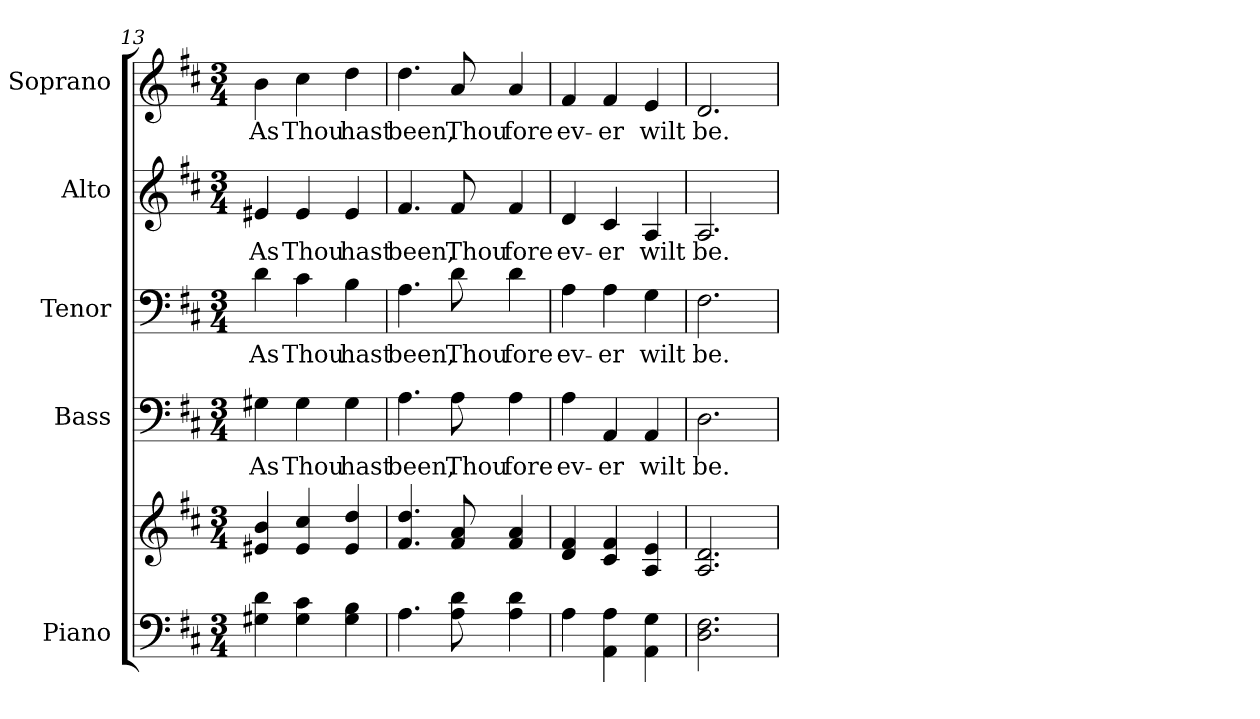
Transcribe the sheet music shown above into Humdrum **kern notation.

**kern	**kern	**kern	**text	**kern	**text	**kern	**text	**kern	**text
*part5	*part5	*part4	*part4	*part3	*part3	*part2	*part2	*part1	*part1
*staff6	*staff5	*staff4	*staff4	*staff3	*staff3	*staff2	*staff2	*staff1	*staff1
*I"Piano	*	*I"Bass	*	*I"Tenor	*	*I"Alto	*	*I"Soprano	*
*I'Pno.	*	*I'B.	*	*I'T.	*	*I'A.	*	*I'S.	*
!!LO:PB:g=z
*clefF4	*clefG2	*clefF4	*	*clefF4	*	*clefG2	*	*clefG2	*
*k[f#c#]	*k[f#c#]	*k[f#c#]	*	*k[f#c#]	*	*k[f#c#]	*	*k[f#c#]	*
*D:	*D:	*D:	*	*D:	*	*D:	*	*D:	*
*M3/4	*M3/4	*M3/4	*	*M3/4	*	*M3/4	*	*M3/4	*
=13	=13	=13	=13	=13	=13	=13	=13	=13	=13
!	!	!	!LO:LY:b:color=#000000	!	!	!	!	!	!
!	!	!	!	!	!LO:LY:b:color=#000000	!	!	!	!
!	!	!	!	!	!	!	!LO:LY:b:color=#000000	!	!
!	!	!	!	!	!	!	!	!	!LO:LY:b:color=#000000
4G#Xi\ 4di	4e#Xi/ 4bi	4G#Xi\	As	4di\	As	4e#Xi/	As	4bi\	As
!	!	!	!LO:LY:b:color=#000000	!	!	!	!	!	!
!	!	!	!	!	!LO:LY:b:color=#000000	!	!	!	!
!	!	!	!	!	!	!	!LO:LY:b:color=#000000	!	!
!	!	!	!	!	!	!	!	!	!LO:LY:b:color=#000000
4G#i\ 4c#i	4e#i/ 4cc#i	4G#i\	Thou	4c#i\	Thou	4e#i/	Thou	4cc#i\	Thou
!	!	!	!LO:LY:b:color=#000000	!	!	!	!	!	!
!	!	!	!	!	!LO:LY:b:color=#000000	!	!	!	!
!	!	!	!	!	!	!	!LO:LY:b:color=#000000	!	!
!	!	!	!	!	!	!	!	!	!LO:LY:b:color=#000000
4G#i\ 4Bi	4e#i/ 4ddi	4G#i\	hast	4Bi\	hast	4e#i/	hast	4ddi\	hast
=14	=14	=14	=14	=14	=14	=14	=14	=14	=14
!	!	!	!LO:LY:b:color=#000000	!	!	!	!	!	!
!	!	!	!	!	!LO:LY:b:color=#000000	!	!	!	!
!	!	!	!	!	!	!	!LO:LY:b:color=#000000	!	!
!	!	!	!	!	!	!	!	!	!LO:LY:b:color=#000000
4.Ai\	4.f#i/ 4.ddi	4.Ai\	been,	4.Ai\	been,	4.f#i/	been,	4.ddi\	been,
!	!	!	!LO:LY:b:color=#000000	!	!	!	!	!	!
!	!	!	!	!	!LO:LY:b:color=#000000	!	!	!	!
!	!	!	!	!	!	!	!LO:LY:b:color=#000000	!	!
!	!	!	!	!	!	!	!	!	!LO:LY:b:color=#000000
8Ai\ 8di	8f#i/ 8ai	8Ai\	Thou	8di\	Thou	8f#i/	Thou	8ai/	Thou
!	!	!	!LO:LY:b:color=#000000	!	!	!	!	!	!
!	!	!	!	!	!LO:LY:b:color=#000000	!	!	!	!
!	!	!	!	!	!	!	!LO:LY:b:color=#000000	!	!
!	!	!	!	!	!	!	!	!	!LO:LY:b:color=#000000
4Ai\ 4di	4f#i/ 4ai	4Ai\	fore	4di\	fore	4f#i/	fore	4ai/	fore
=15	=15	=15	=15	=15	=15	=15	=15	=15	=15
!	!	!	!LO:LY:b:color=#000000	!	!	!	!	!	!
!	!	!	!	!	!LO:LY:b:color=#000000	!	!	!	!
!	!	!	!	!	!	!	!LO:LY:b:color=#000000	!	!
!	!	!	!	!	!	!	!	!	!LO:LY:b:color=#000000
4Ai\	4di/ 4f#i	4Ai\	ev-	4Ai\	ev-	4di/	ev-	4f#i/	ev-
!	!	!	!LO:LY:b:color=#000000	!	!	!	!	!	!
!	!	!	!	!	!LO:LY:b:color=#000000	!	!	!	!
!	!	!	!	!	!	!	!LO:LY:b:color=#000000	!	!
!	!	!	!	!	!	!	!	!	!LO:LY:b:color=#000000
4AAi\ 4Ai	4c#i/ 4f#i	4AAi/	-er	4Ai\	-er	4c#i/	-er	4f#i/	-er
!	!	!	!LO:LY:b:color=#000000	!	!	!	!	!	!
!	!	!	!	!	!LO:LY:b:color=#000000	!	!	!	!
!	!	!	!	!	!	!	!LO:LY:b:color=#000000	!	!
!	!	!	!	!	!	!	!	!	!LO:LY:b:color=#000000
4AAi\ 4Gi	4Ai/ 4ei	4AAi/	wilt	4Gi\	wilt	4Ai/	wilt	4ei/	wilt
!!LO:PB:g=z
=16	=16	=16	=16	=16	=16	=16	=16	=16	=16
!	!	!	!LO:LY:b:color=#000000	!	!	!	!	!	!
!	!	!	!	!	!LO:LY:b:color=#000000	!	!	!	!
!	!	!	!	!	!	!	!LO:LY:b:color=#000000	!	!
!	!	!	!	!	!	!	!	!	!LO:LY:b:color=#000000
2.Di\ 2.F#i	2.Ai/ 2.di	2.Di\	be.	2.F#i\	be.	2.Ai/	be.	2.di/	be.
=	=	=	=	=	=	=	=	=	=
*-	*-	*-	*-	*-	*-	*-	*-	*-	*-
